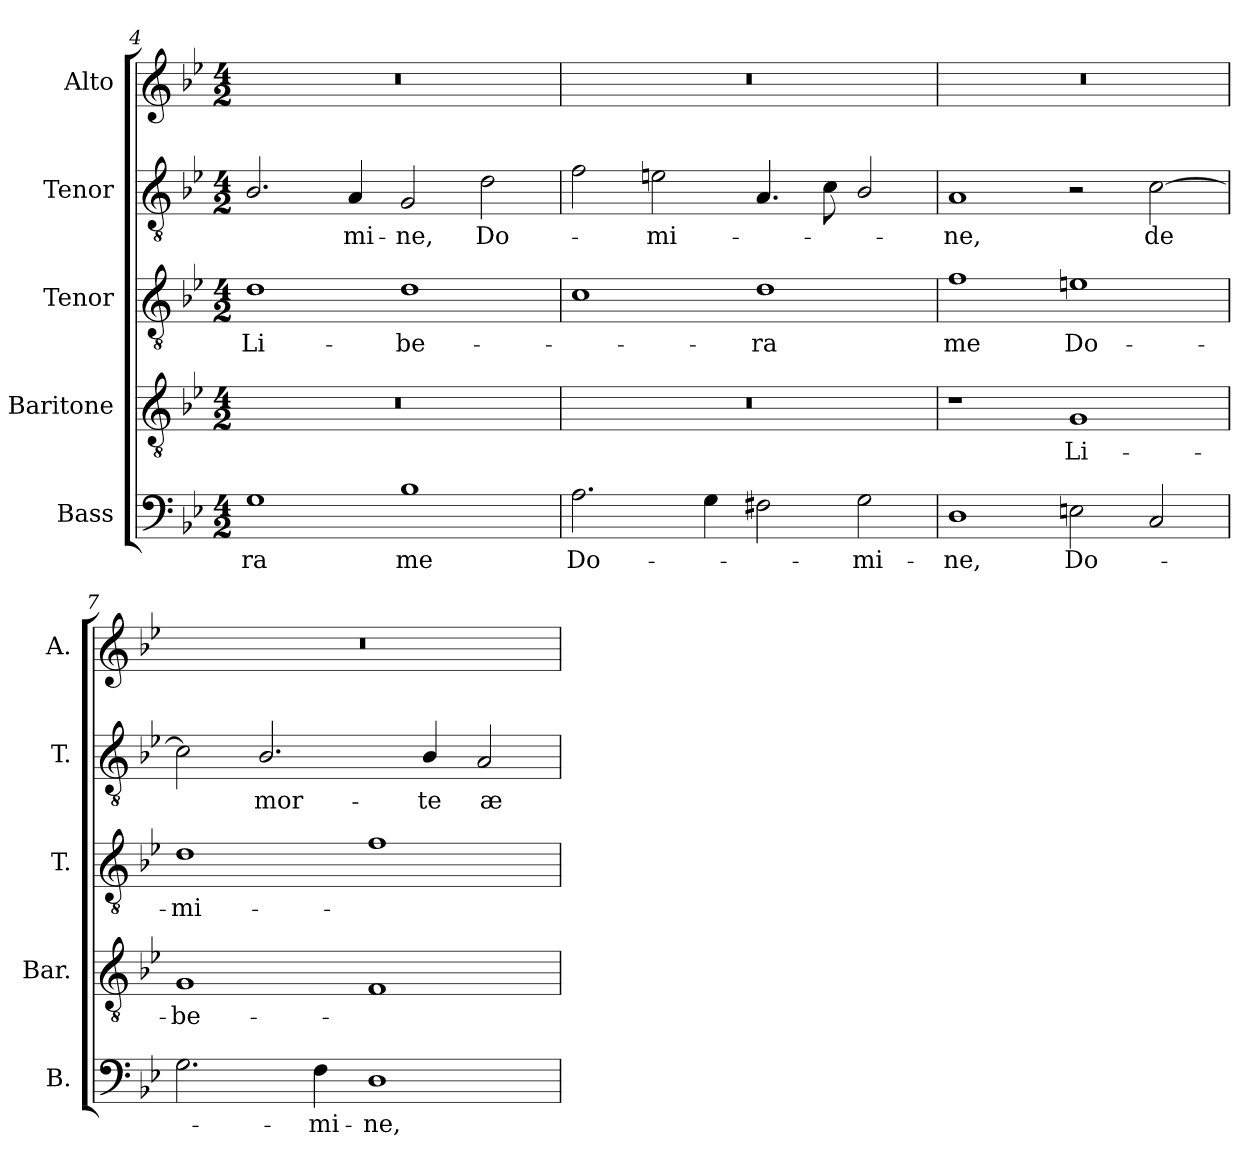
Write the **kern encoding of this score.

**kern	**text	**kern	**text	**kern	**text	**kern	**text	**kern
*part5	*part5	*part4	*part4	*part3	*part3	*part2	*part2	*part1
*staff5	*staff5	*staff4	*staff4	*staff3	*staff3	*staff2	*staff2	*staff1
*I"Bass	*	*I"Baritone	*	*I"Tenor	*	*I"Tenor	*	*I"Alto
*I'B.	*	*I'Bar.	*	*I'T.	*	*I'T.	*	*I'A.
*clefF4	*	*clefGv2	*	*clefGv2	*	*clefGv2	*	*clefG2
*	*	*ITrd7c12	*	*ITrd7c12	*	*ITrd7c12	*	*
*k[b-e-]	*	*k[b-e-]	*	*k[b-e-]	*	*k[b-e-]	*	*k[b-e-]
*B-:	*	*B-:	*	*B-:	*	*B-:	*	*B-:
*M4/2	*	*M4/2	*	*M4/2	*	*M4/2	*	*M4/2
=4	=4	=4	=4	=4	=4	=4	=4	=4
!	!LO:LY:b:color=#000000	!LO:N:vis=1	!	!	!	!	!	!
!	!	!	!	!	!LO:LY:b:color=#000000	!	!	!LO:N:vis=1
1Gi	-ra	0r	.	1Di	Li-	2.BB-i/	.	0r
!	!	!	!	!	!	!	!LO:LY:b:color=#000000	!
.	.	.	.	.	.	4AAi/	-mi-	.
!	!LO:LY:b:color=#000000	!	!	!	!	!	!	!
!	!	!	!	!	!LO:LY:b:color=#000000	!	!	!
!	!	!	!	!	!	!	!LO:LY:b:color=#000000	!
1B-i	me	.	.	1Di	-be-	2GGi/	-ne,	.
!	!	!	!	!	!	!	!LO:LY:b:color=#000000	!
.	.	.	.	.	.	2Di\	Do-	.
=5	=5	=5	=5	=5	=5	=5	=5	=5
!	!LO:LY:b:color=#000000	!LO:N:vis=1	!	!	!	!	!	!LO:N:vis=1
2.Ai\	Do-	0r	.	1Ci	.	2Fi\	.	0r
!	!	!	!	!	!	!	!LO:LY:b:color=#000000	!
.	.	.	.	.	.	2Eni\	-mi-	.
4Gi\	.	.	.	.	.	.	.	.
!	!	!	!	!	!LO:LY:b:color=#000000	!	!	!
2F#Xi\	.	.	.	1Di	-ra	4.AAi/	.	.
.	.	.	.	.	.	8Ci\	.	.
!	!LO:LY:b:color=#000000	!	!	!	!	!	!	!
2Gi\	-mi-	.	.	.	.	2BB-i/	.	.
!!LO:LB:g=z
=6	=6	=6	=6	=6	=6	=6	=6	=6
!	!LO:LY:b:color=#000000	!	!	!	!	!	!	!
!	!	!	!	!	!LO:LY:b:color=#000000	!	!	!
!	!	!	!	!	!	!	!LO:LY:b:color=#000000	!LO:N:vis=1
1Di	-ne,	1r	.	1Fi	me	1AAi	-ne,	0r
!	!LO:LY:b:color=#000000	!	!	!	!	!	!	!
!	!	!	!LO:LY:b:color=#000000	!	!	!	!	!
!	!	!	!	!	!LO:LY:b:color=#000000	!	!	!
2Eni\	Do-	1GGi	Li-	1Eni	Do-	2r	.	.
!	!	!	!	!	!	!	!LO:LY:b:color=#000000	!
2Ci/	.	.	.	.	.	[2Ci\	de	.
=7	=7	=7	=7	=7	=7	=7	=7	=7
!	!	!	!LO:LY:b:color=#000000	!	!	!	!	!
!	!	!	!	!	!LO:LY:b:color=#000000	!	!	!LO:N:vis=1
2.Gi\	.	1GGi	-be-	1Di	-mi-	2Ci\]	.	0r
!	!	!	!	!	!	!	!LO:LY:b:color=#000000	!
.	.	.	.	.	.	2.BB-i/	mor-	.
!	!LO:LY:b:color=#000000	!	!	!	!	!	!	!
4Fi\	-mi-	.	.	.	.	.	.	.
!	!LO:LY:b:color=#000000	!	!	!	!	!	!	!
1Di	-ne,	1FFi	.	1Fi	.	.	.	.
!	!	!	!	!	!	!	!LO:LY:b:color=#000000	!
.	.	.	.	.	.	4BB-i/	-te	.
!	!	!	!	!	!	!	!LO:LY:b:color=#000000	!
.	.	.	.	.	.	2AAi/	æ-	.
=	=	=	=	=	=	=	=	=
*-	*-	*-	*-	*-	*-	*-	*-	*-
